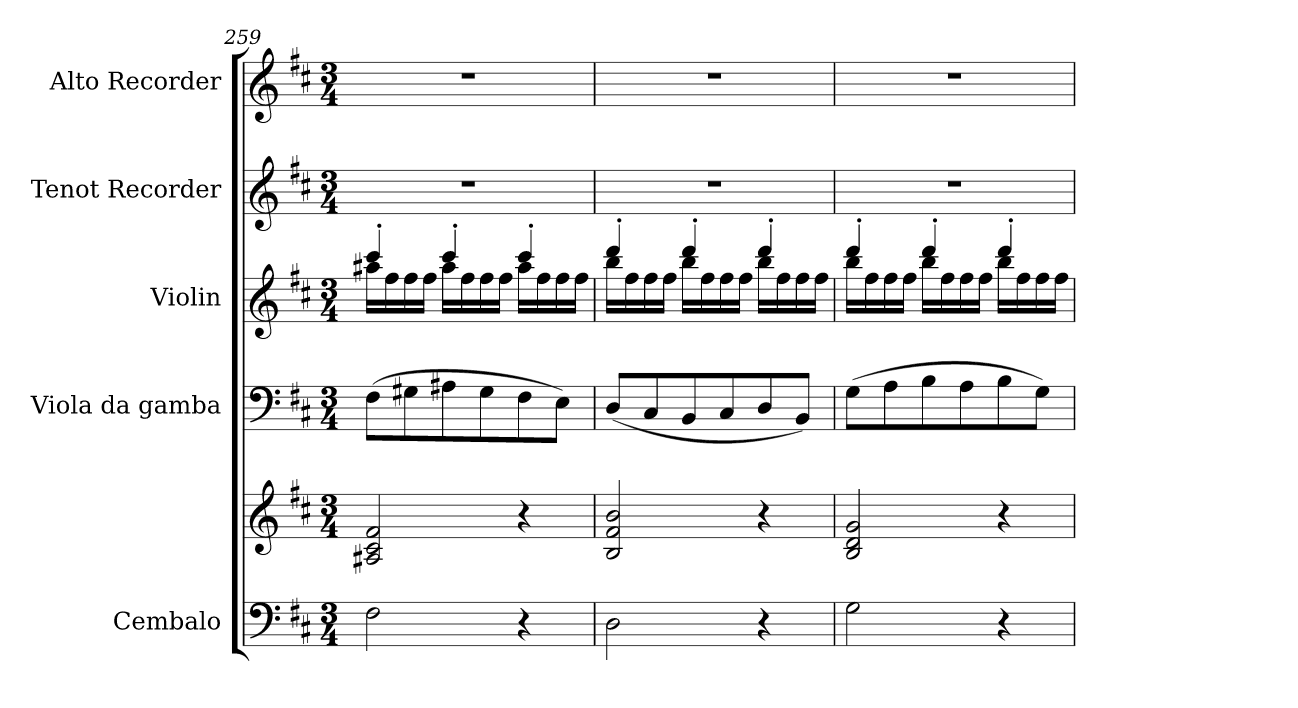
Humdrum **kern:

**kern	**kern	**kern	**kern	**kern	**kern
*part5	*part5	*part4	*part3	*part2	*part1
*staff6	*staff5	*staff4	*staff3	*staff2	*staff1
*I"Cembalo	*	*I"Viola da gamba	*I"Violin	*I"Tenot Recorder	*I"Alto Recorder
*	*	*I'Vla. d. g.	*I'Vln.	*I'T. Rec.	*I'A. Rec
*clefF4	*clefG2	*clefF4	*clefG2	*clefG2	*clefG2
*k[f#c#]	*k[f#c#]	*k[f#c#]	*k[f#c#]	*k[f#c#]	*k[f#c#]
*M3/4	*M3/4	*M3/4	*M3/4	*M3/4	*M3/4
=259	=259	=259	=259	=259	=259
*	*	*	*^	*	*
2F#\	2A#X/ 2c#/ 2f#/	(8F#\L	4ccc#'/	16aa#X\LL	2.r	2.r
.	.	.	.	16ff#\	.	.
.	.	8G#X\	.	16ff#\	.	.
.	.	.	.	16ff#\JJ	.	.
.	.	8A#X\	4ccc#'/	16aa#\LL	.	.
.	.	.	.	16ff#\	.	.
.	.	8G#\	.	16ff#\	.	.
.	.	.	.	16ff#\JJ	.	.
4r	4r	8F#\	4ccc#'/	16aa#\LL	.	.
.	.	.	.	16ff#\	.	.
.	.	8E\J)	.	16ff#\	.	.
.	.	.	.	16ff#\JJ	.	.
=260	=260	=260	=260	=260	=260	=260
2D\	2B/ 2f#/ 2b/	(8D/L	4ddd'/	16bb\LL	2.r	2.r
.	.	.	.	16ff#\	.	.
.	.	8C#/	.	16ff#\	.	.
.	.	.	.	16ff#\JJ	.	.
.	.	8BB/	4ddd'/	16bb\LL	.	.
.	.	.	.	16ff#\	.	.
.	.	8C#/	.	16ff#\	.	.
.	.	.	.	16ff#\JJ	.	.
4r	4r	8D/	4ddd'/	16bb\LL	.	.
.	.	.	.	16ff#\	.	.
.	.	8BB/J)	.	16ff#\	.	.
.	.	.	.	16ff#\JJ	.	.
=261	=261	=261	=261	=261	=261	=261
2G\	2B/ 2d/ 2g/	(8G\L	4ddd'/	16bb\LL	2.r	2.r
.	.	.	.	16ff#\	.	.
.	.	8A\	.	16ff#\	.	.
.	.	.	.	16ff#\JJ	.	.
.	.	8B\	4ddd'/	16bb\LL	.	.
.	.	.	.	16ff#\	.	.
.	.	8A\	.	16ff#\	.	.
.	.	.	.	16ff#\JJ	.	.
4r	4r	8B\	4ddd'/	16bb\LL	.	.
.	.	.	.	16ff#\	.	.
.	.	8G\J)	.	16ff#\	.	.
.	.	.	.	16ff#\JJ	.	.
*	*	*	*v	*v	*	*
=	=	=	=	=	=
*-	*-	*-	*-	*-	*-
